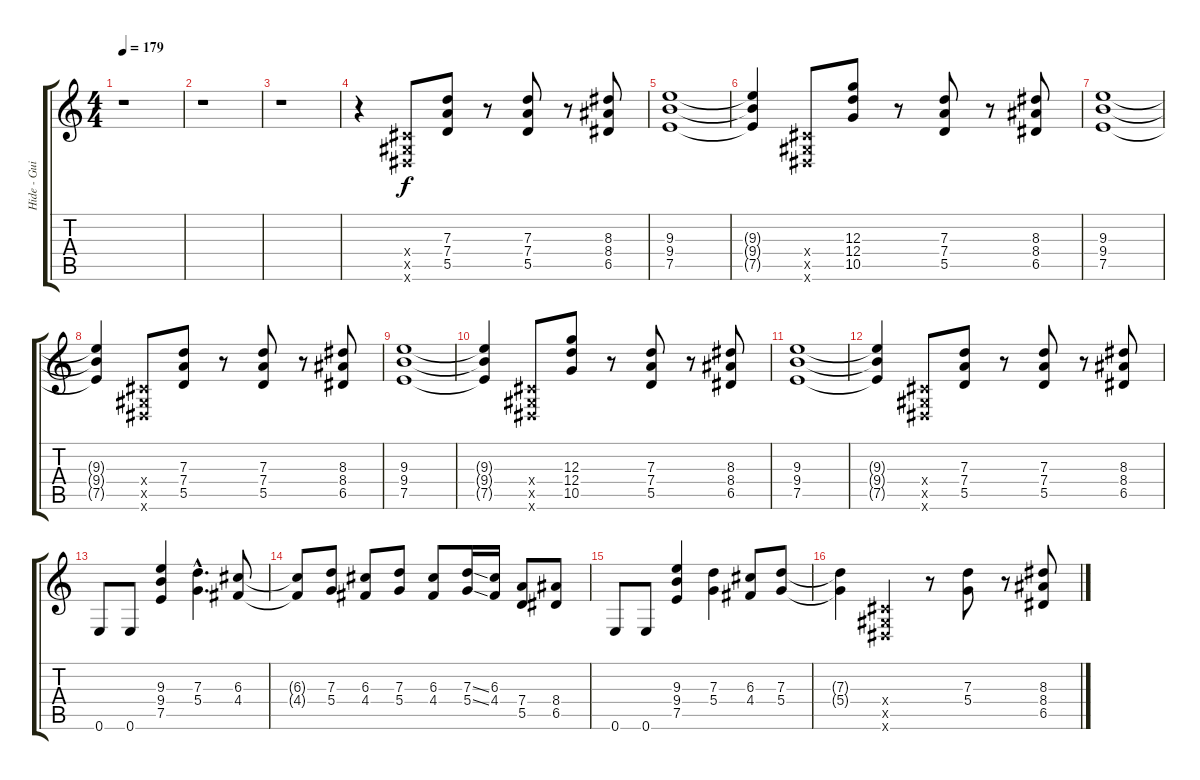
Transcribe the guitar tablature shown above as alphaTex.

\track ("Hide - Guitar" "Hide - Gui") {instrument distortionguitar}
\staff {score tabs}
\tuning (E4 B3 G3 D3 A2 E2) {hide}
\ts (4 4)
\tempo 179
\clef g2
\ks c
r.1{dy f instrument distortionguitar} |
r.1 |
r.1 |
r.4 (-1.4{x} -1.5{x} -1.6{x}).8 (7.3 7.4 5.5).8 r.8 (7.3 7.4 5.5).8 r.8 (8.3 8.4 6.5).8 |
(9.3 9.4 7.5).1 |
(9.3{t} 9.4{t} 7.5{t}).4 (-1.4{x} -1.5{x} -1.6{x}).8 (12.3 12.4 10.5).8 r.8 (7.3 7.4 5.5).8 r.8 (8.3 8.4 6.5).8 |
(9.3 9.4 7.5).1 |
(9.3{t} 9.4{t} 7.5{t}).4 (-1.4{x} -1.5{x} -1.6{x}).8 (7.3 7.4 5.5).8 r.8 (7.3 7.4 5.5).8 r.8 (8.3 8.4 6.5).8 |
(9.3 9.4 7.5).1 |
(9.3{t} 9.4{t} 7.5{t}).4 (-1.4{x} -1.5{x} -1.6{x}).8 (12.3 12.4 10.5).8 r.8 (7.3 7.4 5.5).8 r.8 (8.3 8.4 6.5).8 |
(9.3 9.4 7.5).1 |
(9.3{t} 9.4{t} 7.5{t}).4 (-1.4{x} -1.5{x} -1.6{x}).8 (7.3 7.4 5.5).8 r.8 (7.3 7.4 5.5).8 r.8 (8.3 8.4 6.5).8 |
0.6.8 0.6.8 (9.3 9.4 7.5).4 (7.3{hac} 5.4{hac}).4{d} (6.3 4.4).8 |
(6.3{t} 4.4{t}).8 (7.3 5.4).8 (6.3 4.4).8 (7.3 5.4).8 (6.3 4.4).8 (7.3{ss} 5.4{ss}).16 (6.3 4.4).16 (7.4 5.5).8 (8.4 6.5).8 |
0.6.8 0.6.8 (9.3 9.4 7.5).4 (7.3 5.4).4 (6.3 4.4).8 (7.3 5.4).8 |
(7.3{t} 5.4{t}).4 (-1.4{x} -1.5{x} -1.6{x}).4 r.8 (7.3 5.4).8 r.8 (8.3 8.4 6.5).8
